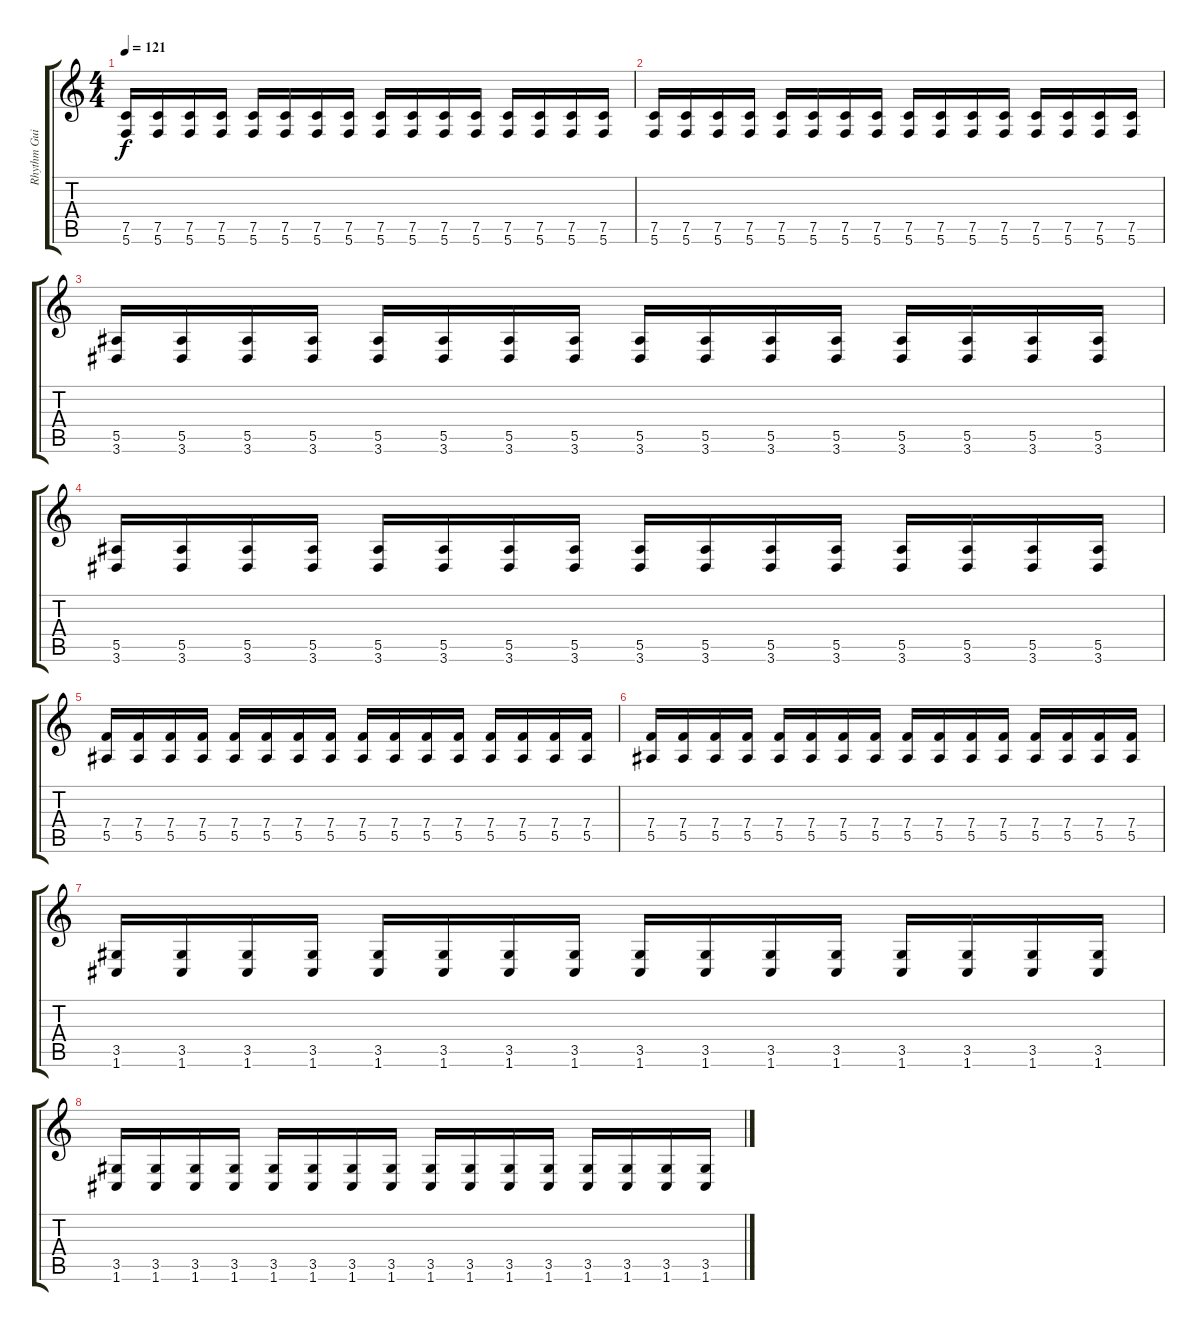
\track ("Rhythm Guitar" "Rhythm Gui") {instrument distortionguitar}
\staff {score tabs}
\tuning (C4 G3 Eb3 Bb2 F2 C2) {hide}
\ts (4 4)
\tempo 121
\clef g2
\ks c
(7.5 5.6).16{dy f} (7.5 5.6).16 (7.5 5.6).16 (7.5 5.6).16 (7.5 5.6).16 (7.5 5.6).16 (7.5 5.6).16 (7.5 5.6).16 (7.5 5.6).16 (7.5 5.6).16 (7.5 5.6).16 (7.5 5.6).16 (7.5 5.6).16 (7.5 5.6).16 (7.5 5.6).16 (7.5 5.6).16 |
(7.5 5.6).16 (7.5 5.6).16 (7.5 5.6).16 (7.5 5.6).16 (7.5 5.6).16 (7.5 5.6).16 (7.5 5.6).16 (7.5 5.6).16 (7.5 5.6).16 (7.5 5.6).16 (7.5 5.6).16 (7.5 5.6).16 (7.5 5.6).16 (7.5 5.6).16 (7.5 5.6).16 (7.5 5.6).16 |
(5.5 3.6).16 (5.5 3.6).16 (5.5 3.6).16 (5.5 3.6).16 (5.5 3.6).16 (5.5 3.6).16 (5.5 3.6).16 (5.5 3.6).16 (5.5 3.6).16 (5.5 3.6).16 (5.5 3.6).16 (5.5 3.6).16 (5.5 3.6).16 (5.5 3.6).16 (5.5 3.6).16 (5.5 3.6).16 |
(5.5 3.6).16 (5.5 3.6).16 (5.5 3.6).16 (5.5 3.6).16 (5.5 3.6).16 (5.5 3.6).16 (5.5 3.6).16 (5.5 3.6).16 (5.5 3.6).16 (5.5 3.6).16 (5.5 3.6).16 (5.5 3.6).16 (5.5 3.6).16 (5.5 3.6).16 (5.5 3.6).16 (5.5 3.6).16 |
(7.4 5.5).16 (7.4 5.5).16 (7.4 5.5).16 (7.4 5.5).16 (7.4 5.5).16 (7.4 5.5).16 (7.4 5.5).16 (7.4 5.5).16 (7.4 5.5).16 (7.4 5.5).16 (7.4 5.5).16 (7.4 5.5).16 (7.4 5.5).16 (7.4 5.5).16 (7.4 5.5).16 (7.4 5.5).16 |
(7.4 5.5).16 (7.4 5.5).16 (7.4 5.5).16 (7.4 5.5).16 (7.4 5.5).16 (7.4 5.5).16 (7.4 5.5).16 (7.4 5.5).16 (7.4 5.5).16 (7.4 5.5).16 (7.4 5.5).16 (7.4 5.5).16 (7.4 5.5).16 (7.4 5.5).16 (7.4 5.5).16 (7.4 5.5).16 |
(3.5 1.6).16 (3.5 1.6).16 (3.5 1.6).16 (3.5 1.6).16 (3.5 1.6).16 (3.5 1.6).16 (3.5 1.6).16 (3.5 1.6).16 (3.5 1.6).16 (3.5 1.6).16 (3.5 1.6).16 (3.5 1.6).16 (3.5 1.6).16 (3.5 1.6).16 (3.5 1.6).16 (3.5 1.6).16 |
(3.5 1.6).16 (3.5 1.6).16 (3.5 1.6).16 (3.5 1.6).16 (3.5 1.6).16 (3.5 1.6).16 (3.5 1.6).16 (3.5 1.6).16 (3.5 1.6).16 (3.5 1.6).16 (3.5 1.6).16 (3.5 1.6).16 (3.5 1.6).16 (3.5 1.6).16 (3.5 1.6).16 (3.5 1.6).16
